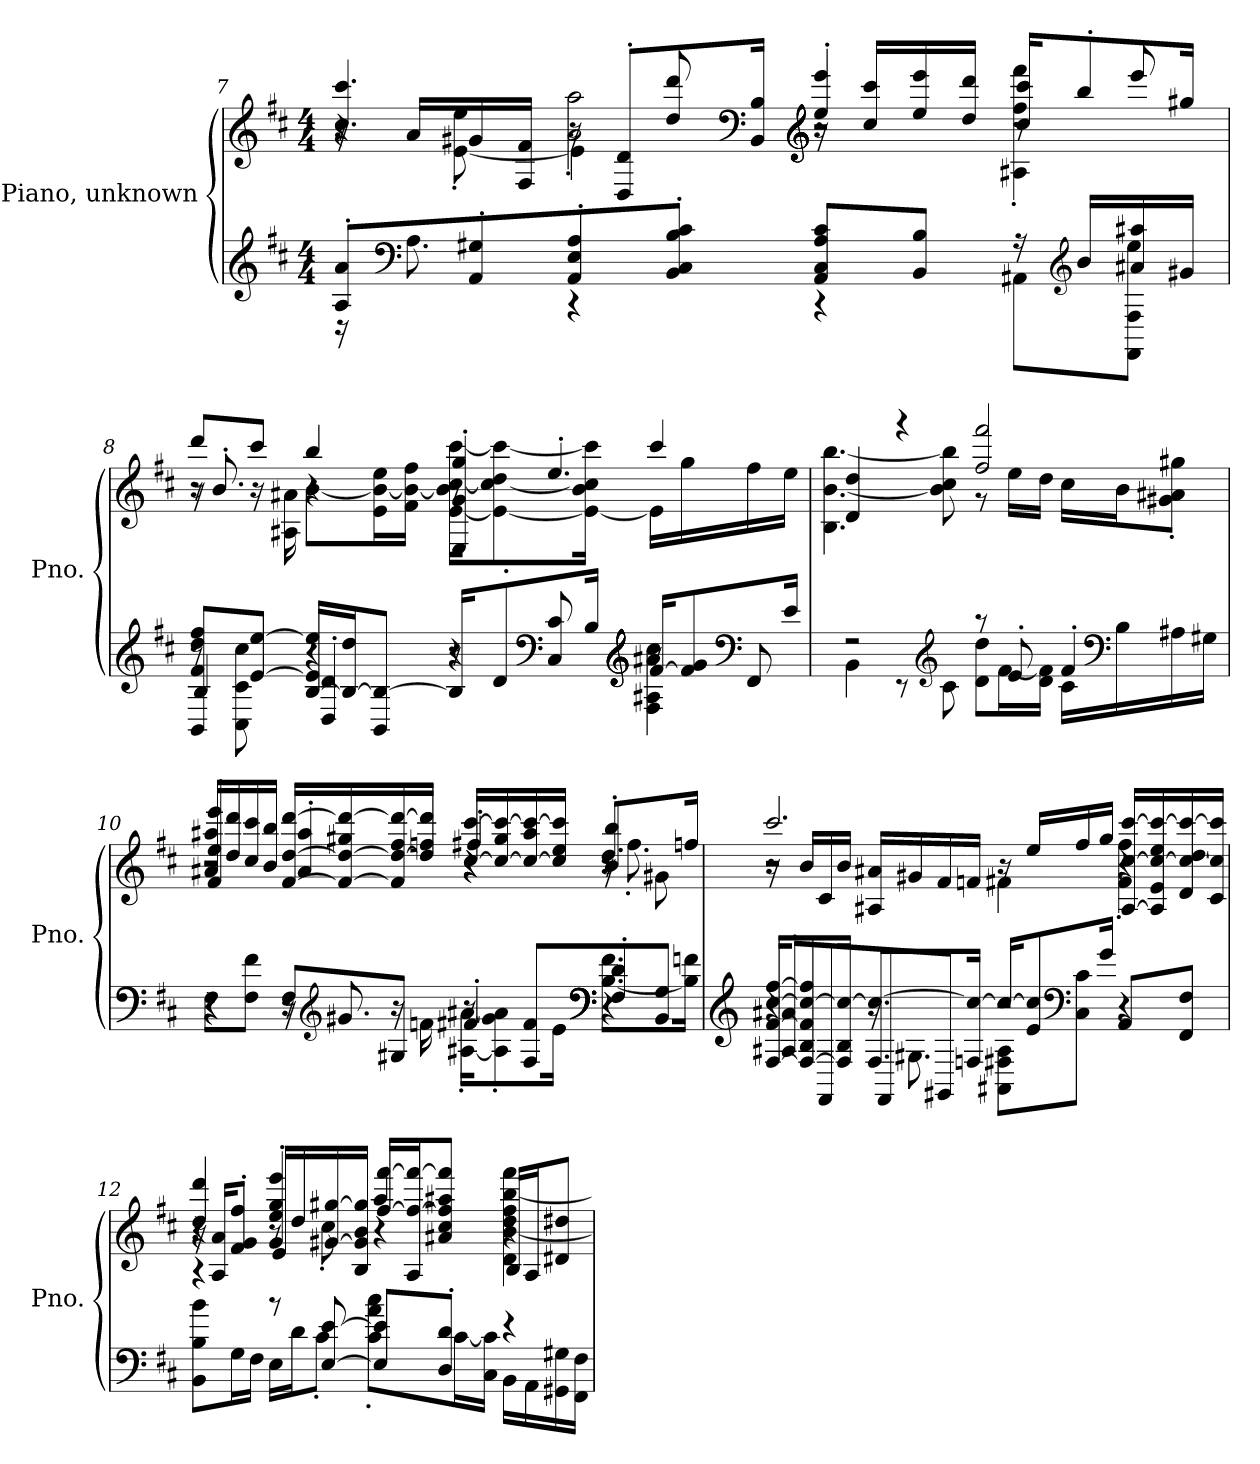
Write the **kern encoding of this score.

**kern	**kern
*part1	*part1
*staff2	*staff1
*I"Piano, unknown	*
*I'Pno.	*
!!LO:LB:g=z
*clefG2	*clefG2
*k[f#c#]	*k[f#c#]
*M4/4	*M4/4
=7	=7
*^	*^
*	*	*	*^
*	*	*	*	*^
8A/' 8a/'L	16r	4.cc#/ 4.ccc#/	4r	16r	8r
*clefF4	*	*	*	*	*
.	8.A\	.	.	16a/LL	.
8AA/' 8G#X/'	.	.	.	16g#X/	[8e\' 8ee\'
.	.	.	.	16F#/ 16f#/JJ	.
8AA/' 8E/' 8A/'	4r	.	2a\' 2aa\'	16r	4e\]
.	.	.	.	8D/' 8d/'L	.
8BB/' 8C#/' 8B/' 8c#/'J	.	8dd/ 8ddd/	.	.	.
*	*	*clefF4	*	*	*
.	.	.	.	16BB/ 16B/Jk	.
*	*	*clefG2	*	*	*
8AA/ 8C#/ 8A/ 8c#/L	4r	4ee/' 4eee/'	.	16r	2r
.	.	.	.	16cc#/ 16ccc#/LL	.
8BB/ 8B/J	.	.	.	16ee/ 16eee/	.
.	.	.	.	16dd/ 16ddd/JJ	.
16r	8AA#X\L	8r	4A#X\' 4ff#\' 4fff#\'	16cc#/ 16ccc#/KL	.
*clefG2	*	*	*	*	*
16b/LL	.	.	.	8bb'/	.
16a#X/ 16aa#X/	8FF#\ 8F#\ 8ee\J	8eee/	.	.	.
16g#X/JJ	.	.	.	16gg#X/Jk	.
*	*	*	*	*v	*v
!!LO:PB:g=z
=8	=8	=8	=8	=8
*	*^	*	*	*
8BB/ 8f#/ 8dd/ 8ff#/L	8r	4B/	8ddd/L	8r	16r
.	.	.	.	.	8.b'/
[8e/ [8ee/J	8C#\ 8c#\ 8cc#\	.	8ccc#/J	16r	.
.	.	.	.	16A#X\ 16a#X\	.
[16B/ 16e/] 16ee/]LL	4r	4D/' 4d/'	4bb/	[8b\L	4r
16B/_ 16dd/J	.	.	.	.	.
8BB/ 8B/_J	.	.	.	16e\ 16b\_ 16ee\L	.
.	.	.	.	16f#\ 16b\_ 16ff#\JJ	.
16B/KL]	4r	8r	8r	[16e\ 16b\] [16cc#\ [16ccc#\KL	4E/' 4g/' 4gg/'
8d'/	.	.	.	8e\_ 8cc#\_ 8dd\ 8ccc#\_	.
*clefF4	*	*	*	*	*
.	.	8C#/ 8c#/	4.ee'/	.	.
16B/Jk	.	.	.	16e\_ 16b\ 16cc#\] 16ccc#\]Jk	.
*clefG2	*	*	*	*	*
[16f#/KL	4F#\ 4A#X\ 4a#X\ 4cc#\	8r	.	16e\LL]	4ccc#/
8f#/] 8g/	.	.	.	16gg\	.
*clefF4	*	*	*	*	*
.	.	8FF#/	.	16ff#\	.
16e/Jk	.	.	.	16ee\JJ	.
*	*v	*v	*	*	*
*	*	*	*v	*v
!!LO:LB:g=z
=9	=9	=9	=9
2r	4BB\	4d/ 4dd/	4.B\ [4.b\ [4.bb\
.	8r	4r	.
*clefG2	*	*	*
.	8c#\	.	8b\] 8cc#\ 8bb\]
8r	8d\ 8dd\L	2ff#/ 2fff#/	8r
8e'/	[16f#\L	.	16ee\LL
.	16d\ 16f#\]JJ	.	16dd\JJ
4f#'/	16c#\LL	.	16cc#\LL
*clefF4	*	*	*
.	16B\	.	16b\J
.	16A#X\	.	8g#X\' 8a#X\' 8gg#X\'J
.	16G#X\JJ	.	.
!!LO:LB:g=z
=10	=10	=10	=10
*	*^	*^	*^
4r	8F#\L	4r	16a#X/ 16aa#X/LL	2r	4f#/' 4ee/' 4eee/'	2r
.	.	.	16dd/ 16ddd/	.	.	.
.	8F#\ 8f#\J	.	16cc#/ 16ccc#/	.	.	.
.	.	.	16b/ 16bb/JJ	.	.	.
16r	8r	8F#/L	[16f#/ [16dd/ [16ddd/LL	.	4a#/' 4aa#/'	.
*clefG2	*	*	*	*	*	*
8.g#X/	.	.	16f#/_ 16dd/_ 16gg#X/ 16ddd/_	.	.	.
.	16r	8G#X/J	16f#/] 16dd/_ 16ff#/ 16ddd/_	.	.	.
.	16fn\	.	16dd/] 16ffn/ 16ddd/]JJ	.	.	.
4f#X'/	[16A#X\' [16a#X\'KL	8r	[16cc#/ [16ccc#/LL	4r	4ff#X'/	4r
.	8A#\]' 8g#\' 8a#\]'	.	16cc#/_ 16gg#/ 16ccc#/_	.	.	.
.	.	8F#/ 8f#/L	16cc#/_ 16aa#/ 16ccc#/_	.	.	.
.	16e\Jk	.	16cc#/] 16ee/ 16ccc#/]JJ	.	.	.
*clefF4	*	*	*	*	*	*
4r	[8.B\ 8.f#\L	8F#/' 8d/'	8.dd'/L	16r	4b/ 4bb/	8r
.	.	.	.	8.ff#'\	.	.
.	.	8BB/ 8G#/J	.	.	.	8g#X\
.	16B\] 16fn\Jk	.	16ffn/Jk	.	.	.
*	*	*	*v	*v	*v	*v
!!LO:LB:g=z
=11	=11	=11	=11
*clefG2	*	*	*
*	*	*	*^
*	*	*	*	*^
[16F#/ [16f#/ [16cc#/ [16ff#/KL	4r	8A#X/' 8a#X/'L	2.ccc#/	2r	16r
8F#/_ 8B/ 8f#/] 8cc#/_ 8ff#/]	.	.	.	.	16b/LL
.	.	8FF#/	.	.	16c#/
16F#/] 16B/ 16cc#/_Jk	.	.	.	.	16b/JJ
8.F#/ 8.cc#/_L	16r	8FF#/	.	.	16A#X/ 16a#X/LL
.	8.G#X\	.	.	.	16g#X/
.	.	8GG#X/J	.	.	16f#/
16Fn/ 16cc#/_Jk	.	.	.	.	16fn/JJ
16cc#/KL_	8AA#X\ 8F#X\ 8A#\L	2r	.	4f#X\	16r
8e/ 8cc#/]	.	.	.	.	16ee/LL
*clefF4	*	*	*	*	*
.	8C#\ 8c#\J	.	.	.	16ff#/
16g/Jk	.	.	.	.	16gg/JJ
8AA#/L	4r	.	4r	4f#\' 4ff#\'	[16A#/ [16cc#/ [16ccc#/LL
.	.	.	.	.	16A#/] 16e/ 16cc#/_ 16ee/ 16ccc#/_
8FF#/ 8F#/J	.	.	.	.	16d/ 16cc#/_ 16dd/ 16ccc#/_
.	.	.	.	.	16c#/ 16cc#/] 16ccc#/]JJ
*	*v	*v	*	*	*
!!LO:LB:g=z	!!	!!
=12	=12	=12	=12	=12
4r	8BB\ 8B\ 8b\L	4dd/ 4ddd/	4r	16r
.	.	.	.	16A/ 16a/KL
.	16G\L	.	.	8f#/' 8g/' 8ff#/'J
.	16F#\JJ	.	.	.
8r	16E\LL	4g/' 4ee/' 4gg/' 4eee/'	8r	16e/LL
.	16d\J	.	.	16dd/
[8E/ [8e/	8c#'\J	.	8cc#'\	[16g#X/ [16gg#X/
.	.	.	.	16B/ 16g#/] 16b/ 16gg#/]JJ
8E/] 8e/]L	8c#\' 8a\' 8cc#\'L	4aa'/	4r	[16ff#/ [16fff#/LL
.	.	.	.	16A/ 16ff#/_ 16fff#/_J
8D/' 8d/'J	[16c#\L	.	.	8a#X/ 8cc#/ 8ff#/] 8aa#X/ 8fff#/]J
.	16C#\ 16c#\]JJ	.	.	.
4r	16BB\LL	4r	4d\ [4b\ 4dd\ 4ff#\ [4bb\ 4fff#\	16B/LL
.	16AA\	.	.	16A/J
.	16GG#X\ 16G#X\	.	.	8d#X/ 8dd#X/J
.	16FF#\ 16F#\JJ	.	.	.
*v	*v	*	*	*
*	*v	*v	*v
=	=
*-	*-
